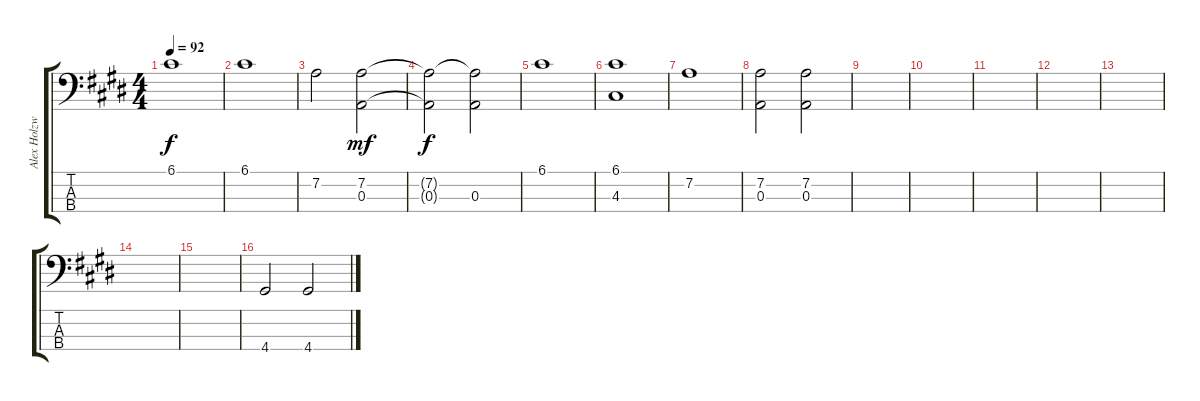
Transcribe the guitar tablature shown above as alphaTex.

\track ("Alex Holzwarth" "Alex Holzw") {instrument electricbassfinger}
\staff {score tabs}
\tuning (G2 D2 A1 E1) {hide}
\ts (4 4)
\tempo 92
\clef f4
\ks c#minor
6.1.1{dy f} |
6.1.1 |
7.2.2 (7.2 0.3).2{dy mf} |
(7.2{t} 0.3{t}).2{dy f} (7.2{t} 0.3).2 |
6.1.1 |
(6.1 4.3).1 |
7.2.1 |
(7.2 0.3).2 (7.2 0.3).2 |
|
|
|
|
|
|
|
4.4.2 4.4.2
